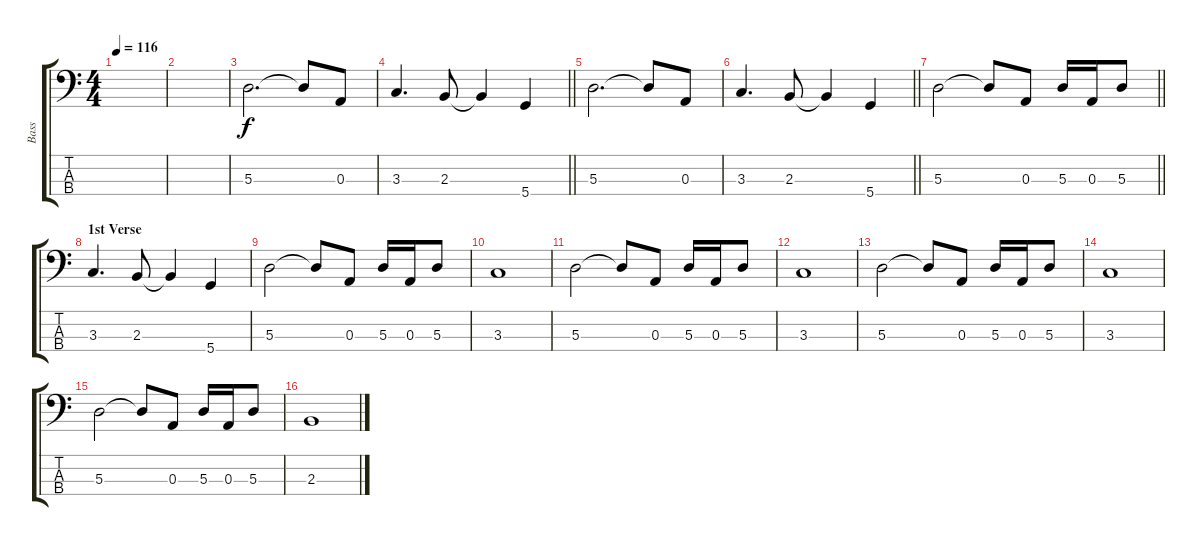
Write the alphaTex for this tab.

\track ("Bass" "Bass") {instrument electricbassfinger}
\staff {score tabs}
\tuning (G2 D2 A1 D1) {hide}
\ts (4 4)
\tempo 116
\clef f4
\ks c
|
|
5.3.2{d} 5.3{t}.8 0.3.8 |
\barLineRight lightlight
3.3.4{d} 2.3.8 2.3{t}.4 5.4.4 |
5.3.2{d} 5.3{t}.8 0.3.8 |
\barLineRight lightlight
3.3.4{d} 2.3.8 2.3{t}.4 5.4.4 |
\barLineRight lightlight
5.3.2 5.3{t}.8 0.3.8 5.3.16 0.3.16 5.3.8 |
\section ("" "1st Verse")
3.3.4{d} 2.3.8 2.3{t}.4 5.4.4 |
5.3.2 5.3{t}.8 0.3.8 5.3.16 0.3.16 5.3.8 |
3.3.1 |
5.3.2 5.3{t}.8 0.3.8 5.3.16 0.3.16 5.3.8 |
3.3.1 |
5.3.2 5.3{t}.8 0.3.8 5.3.16 0.3.16 5.3.8 |
3.3.1 |
5.3.2 5.3{t}.8 0.3.8 5.3.16 0.3.16 5.3.8 |
2.3.1
